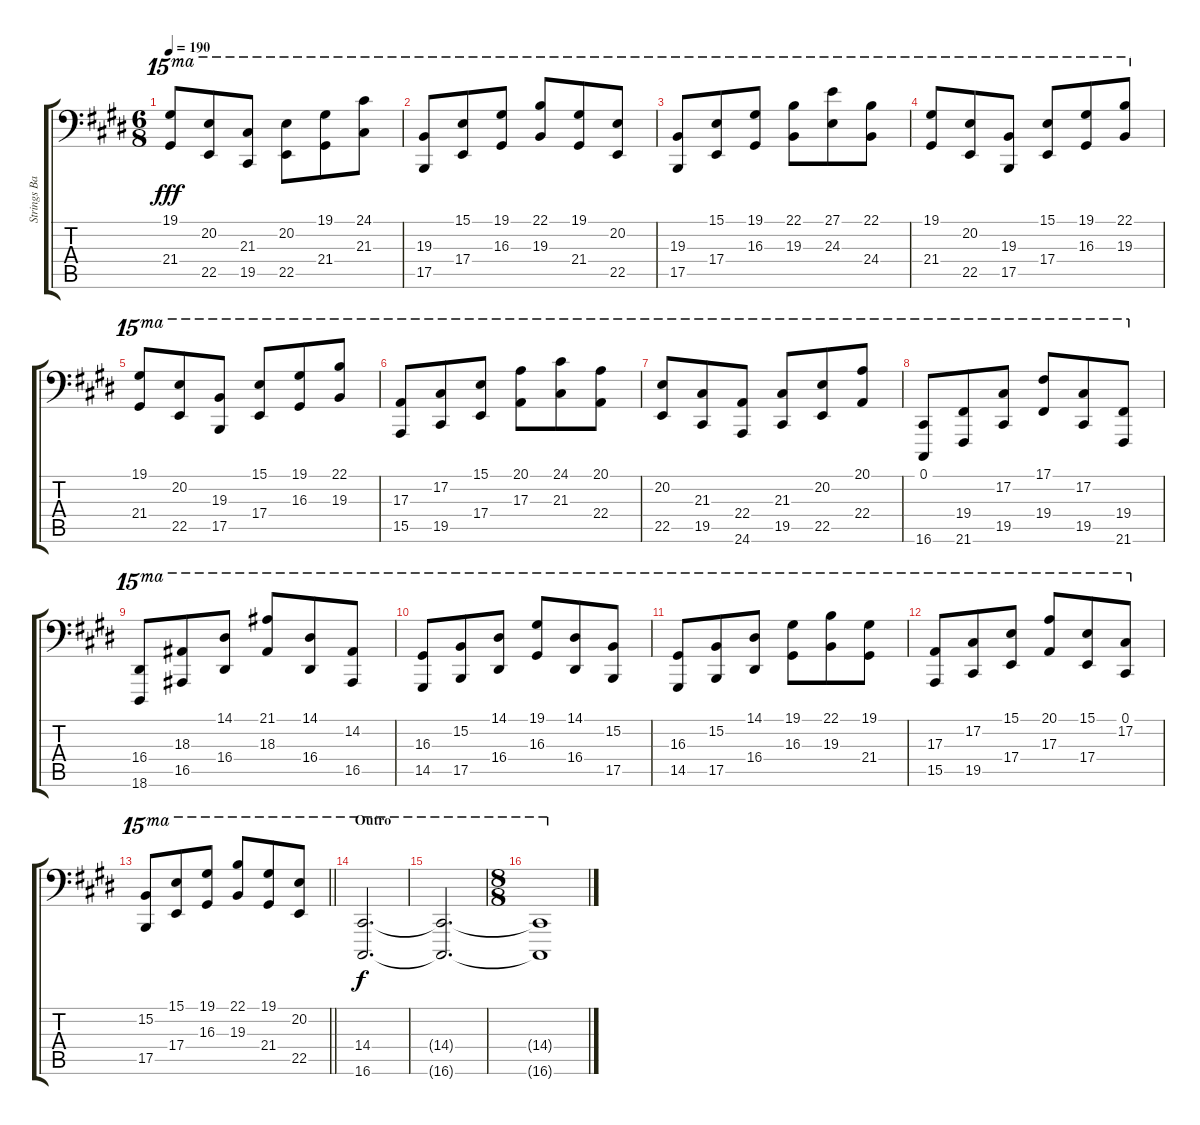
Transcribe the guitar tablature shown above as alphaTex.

\track ("Strings Back" "Strings Ba") {instrument stringensemble2}
\staff {score tabs}
\tuning (Db4 Ab3 E3 B2 Gb2 A1) {hide}
\ts (6 8)
\tempo 190
\clef f4
\ks c#minor
(19.1 21.4).8{ot 15ma dy fff} (20.2 22.5).8{ot 15ma} (21.3 19.5).8{ot 15ma} (20.2 22.5).8{ot 15ma} (19.1 21.4).8{ot 15ma} (24.1 21.3).8{ot 15ma} |
(19.3 17.5).8{ot 15ma} (15.1 17.4).8{ot 15ma} (19.1 16.3).8{ot 15ma} (22.1 19.3).8{ot 15ma} (19.1 21.4).8{ot 15ma} (20.2 22.5).8{ot 15ma} |
(19.3 17.5).8{ot 15ma} (15.1 17.4).8{ot 15ma} (19.1 16.3).8{ot 15ma} (22.1 19.3).8{ot 15ma} (27.1 24.3).8{ot 15ma} (22.1 24.4).8{ot 15ma} |
(19.1 21.4).8{ot 15ma} (20.2 22.5).8{ot 15ma} (19.3 17.5).8{ot 15ma} (15.1 17.4).8{ot 15ma} (19.1 16.3).8{ot 15ma} (22.1 19.3).8{ot 15ma} |
(19.1 21.4).8{ot 15ma} (20.2 22.5).8{ot 15ma} (19.3 17.5).8{ot 15ma} (15.1 17.4).8{ot 15ma} (19.1 16.3).8{ot 15ma} (22.1 19.3).8{ot 15ma} |
(17.3 15.5).8{ot 15ma} (17.2 19.5).8{ot 15ma} (15.1 17.4).8{ot 15ma} (20.1 17.3).8{ot 15ma} (24.1 21.3).8{ot 15ma} (20.1 22.4).8{ot 15ma} |
(20.2 22.5).8{ot 15ma} (21.3 19.5).8{ot 15ma} (22.4 24.6).8{ot 15ma} (21.3 19.5).8{ot 15ma} (20.2 22.5).8{ot 15ma} (20.1 22.4).8{ot 15ma} |
(0.1 16.6).8{ot 15ma} (19.4 21.6).8{ot 15ma} (17.2 19.5).8{ot 15ma} (17.1 19.4).8{ot 15ma} (17.2 19.5).8{ot 15ma} (19.4 21.6).8{ot 15ma} |
(16.4 18.6).8{ot 15ma} (18.3 16.5).8{ot 15ma} (14.1 16.4).8{ot 15ma} (21.1 18.3).8{ot 15ma} (14.1 16.4).8{ot 15ma} (14.2 16.5).8{ot 15ma} |
(16.3 14.5).8{ot 15ma} (15.2 17.5).8{ot 15ma} (14.1 16.4).8{ot 15ma} (19.1 16.3).8{ot 15ma} (14.1 16.4).8{ot 15ma} (15.2 17.5).8{ot 15ma} |
(16.3 14.5).8{ot 15ma} (15.2 17.5).8{ot 15ma} (14.1 16.4).8{ot 15ma} (19.1 16.3).8{ot 15ma} (22.1 19.3).8{ot 15ma} (19.1 21.4).8{ot 15ma} |
(17.3 15.5).8{ot 15ma} (17.2 19.5).8{ot 15ma} (15.1 17.4).8{ot 15ma} (20.1 17.3).8{ot 15ma} (15.1 17.4).8{ot 15ma} (0.1 17.2).8{ot 15ma} |
\barLineRight lightlight
(15.2 17.5).8{ot 15ma} (15.1 17.4).8{ot 15ma} (19.1 16.3).8{ot 15ma} (22.1 19.3).8{ot 15ma} (19.1 21.4).8{ot 15ma} (20.2 22.5).8{ot 15ma} |
\section ("" "Outro")
(14.4 16.6).2{d ot 15ma dy f} |
(14.4{t} 16.6{t}).2{d ot 15ma} |
\ts (8 8)
(14.4{t} 16.6{t}).1{ot 15ma}
